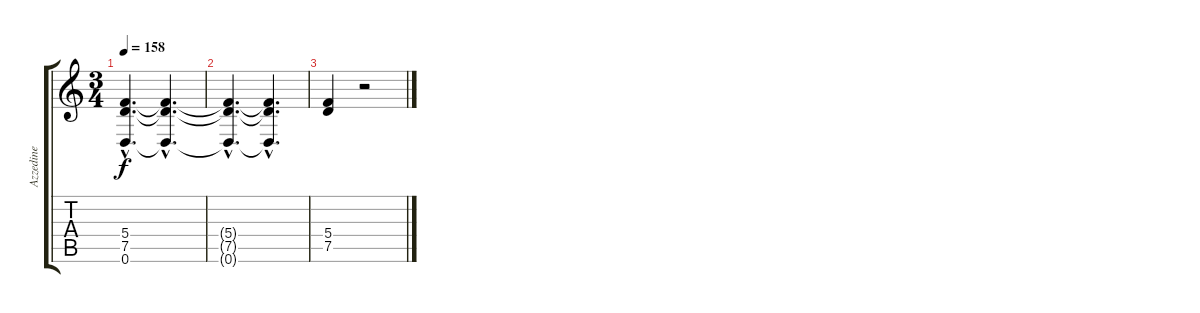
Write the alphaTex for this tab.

\track ("Azzedine" "Azzedine") {instrument distortionguitar}
\staff {score tabs}
\tuning (D4 A3 F3 C3 G2 D2) {hide}
\ts (3 4)
\tempo 158
\clef g2
\ks c
(5.4{hac t} 7.5{hac t} 0.6{hac t}).4{d dy f} (5.4{hac t} 7.5{hac t} 0.6{hac t}).4{d} |
(5.4{hac t} 7.5{hac t} 0.6{hac t}).4{d} (5.4{hac t} 7.5{hac t} 0.6{hac t}).4{d} |
(5.4 7.5).4 r.2{txt ""}
